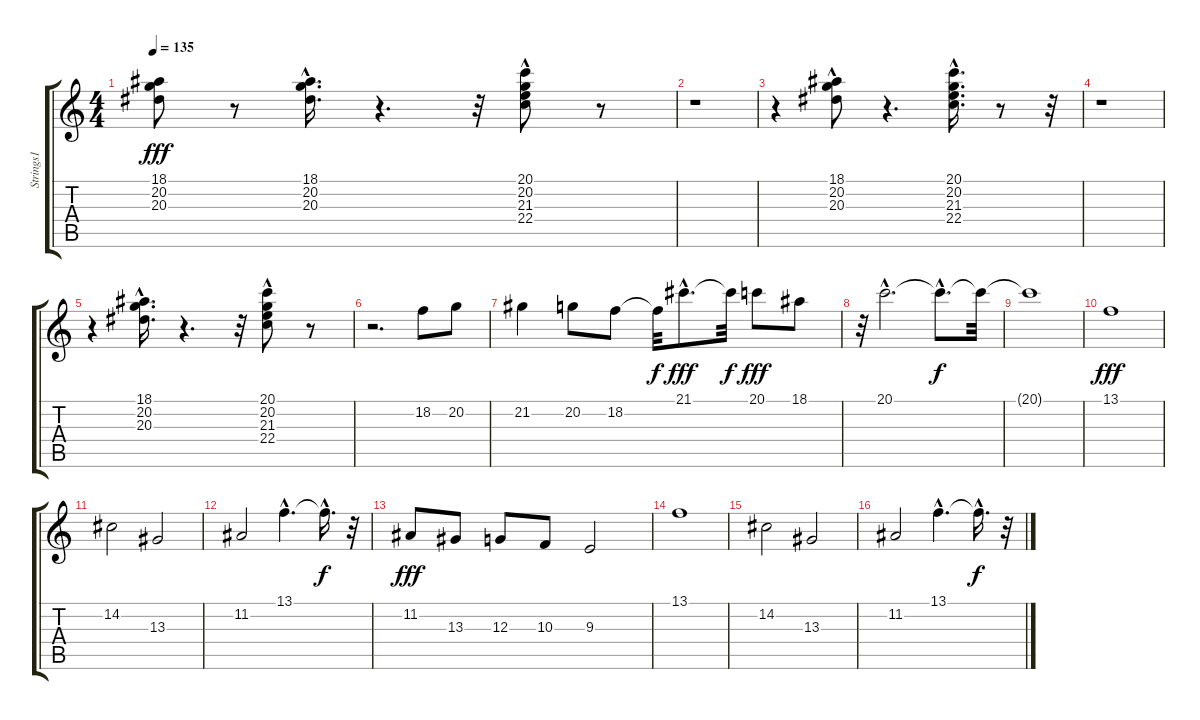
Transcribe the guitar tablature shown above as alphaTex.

\track ("Strings1" "Strings1") {instrument stringensemble1}
\staff {score tabs}
\tuning (E4 B3 G3 D3 A2 E2) {hide}
\ts (4 4)
\tempo 135
\clef g2
\ks c
(18.1 20.2 20.3).8{dy fff} r.8 (18.1{hac} 20.2 20.3{hac}).16{d} r.4{d} r.32 (20.1{hac} 20.2{hac} 21.3{hac} 22.4).8 r.8 |
r.1 |
r.4 (18.1{hac} 20.2 20.3).8 r.4{d} (20.1{hac} 20.2{hac} 21.3{hac} 22.4{hac}).16{d} r.8 r.32 |
r.1 |
r.4 (18.1{hac} 20.2{hac} 20.3{hac}).16{d} r.4{d} r.32 (20.1 20.2 21.3{hac} 22.4{hac}).8 r.8 |
r.2{d} 18.2.8 20.2.8 |
21.2.4 20.2.8 18.2.8 18.2{t}.32{dy f} 21.1{hac}.8{d dy fff} 21.1{t}.32{dy f} 20.1.8{dy fff} 18.1.8 |
r.32 20.1{hac}.2{d} 20.1{hac t}.8{d dy f} 20.1{t}.32 |
20.1{t}.1 |
13.1.1{dy fff} |
14.2.2 13.3.2 |
11.2.2 13.1{hac}.4{d} 13.1{hac t}.16{d dy f} r.32 |
11.2.8{dy fff} 13.3.8 12.3.8 10.3.8 9.3.2 |
13.1.1 |
14.2.2 13.3.2 |
11.2.2 13.1{hac}.4{d} 13.1{hac t}.16{d dy f} r.32
